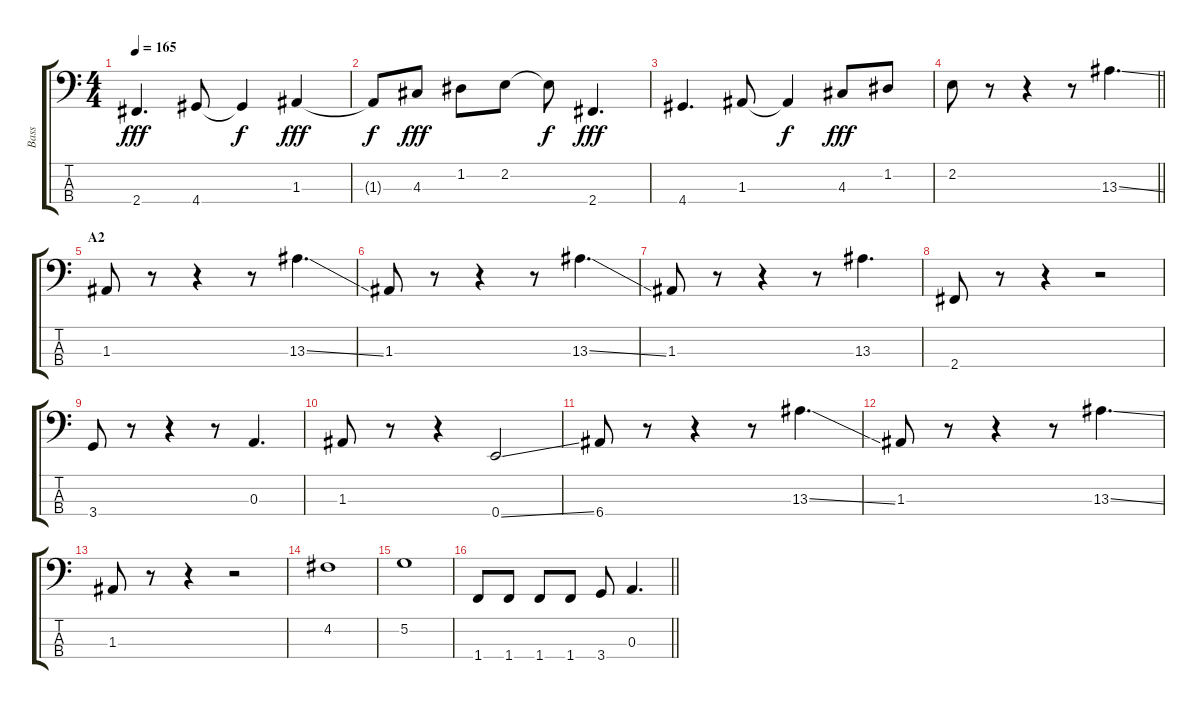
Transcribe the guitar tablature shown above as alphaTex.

\track ("Bass" "Bass") {instrument electricbassfinger}
\staff {score tabs}
\tuning (G2 D2 A1 E1) {hide}
\ts (4 4)
\tempo 165
\clef f4
\ks c
2.4.4{d dy fff} 4.4.8 4.4{t}.4{dy f} 1.3.4{dy fff} |
1.3{t}.8{dy f} 4.3.8{dy fff} 1.2.8 2.2.8 2.2{t}.8{dy f} 2.4.4{d dy fff} |
4.4.4{d} 1.3.8 1.3{t}.4{dy f} 4.3.8{dy fff} 1.2.8 |
\barLineRight lightlight
2.2.8 r.8 r.4 r.8 13.3{ss}.4{d} |
\section ("" "A2")
1.3.8 r.8 r.4 r.8 13.3{ss}.4{d} |
1.3.8 r.8 r.4 r.8 13.3{ss}.4{d} |
1.3.8 r.8 r.4 r.8 13.3.4{d} |
2.4.8 r.8 r.4 r.2 |
3.4.8 r.8 r.4 r.8 0.3.4{d} |
1.3.8 r.8 r.4 0.4{ss}.2 |
6.4.8 r.8 r.4 r.8 13.3{ss}.4{d} |
1.3.8 r.8 r.4 r.8 13.3{ss}.4{d} |
1.3.8 r.8 r.4 r.2 |
4.2.1 |
5.2.1 |
\barLineRight lightlight
1.4.8 1.4.8 1.4.8 1.4.8 3.4.8 0.3.4{d}
